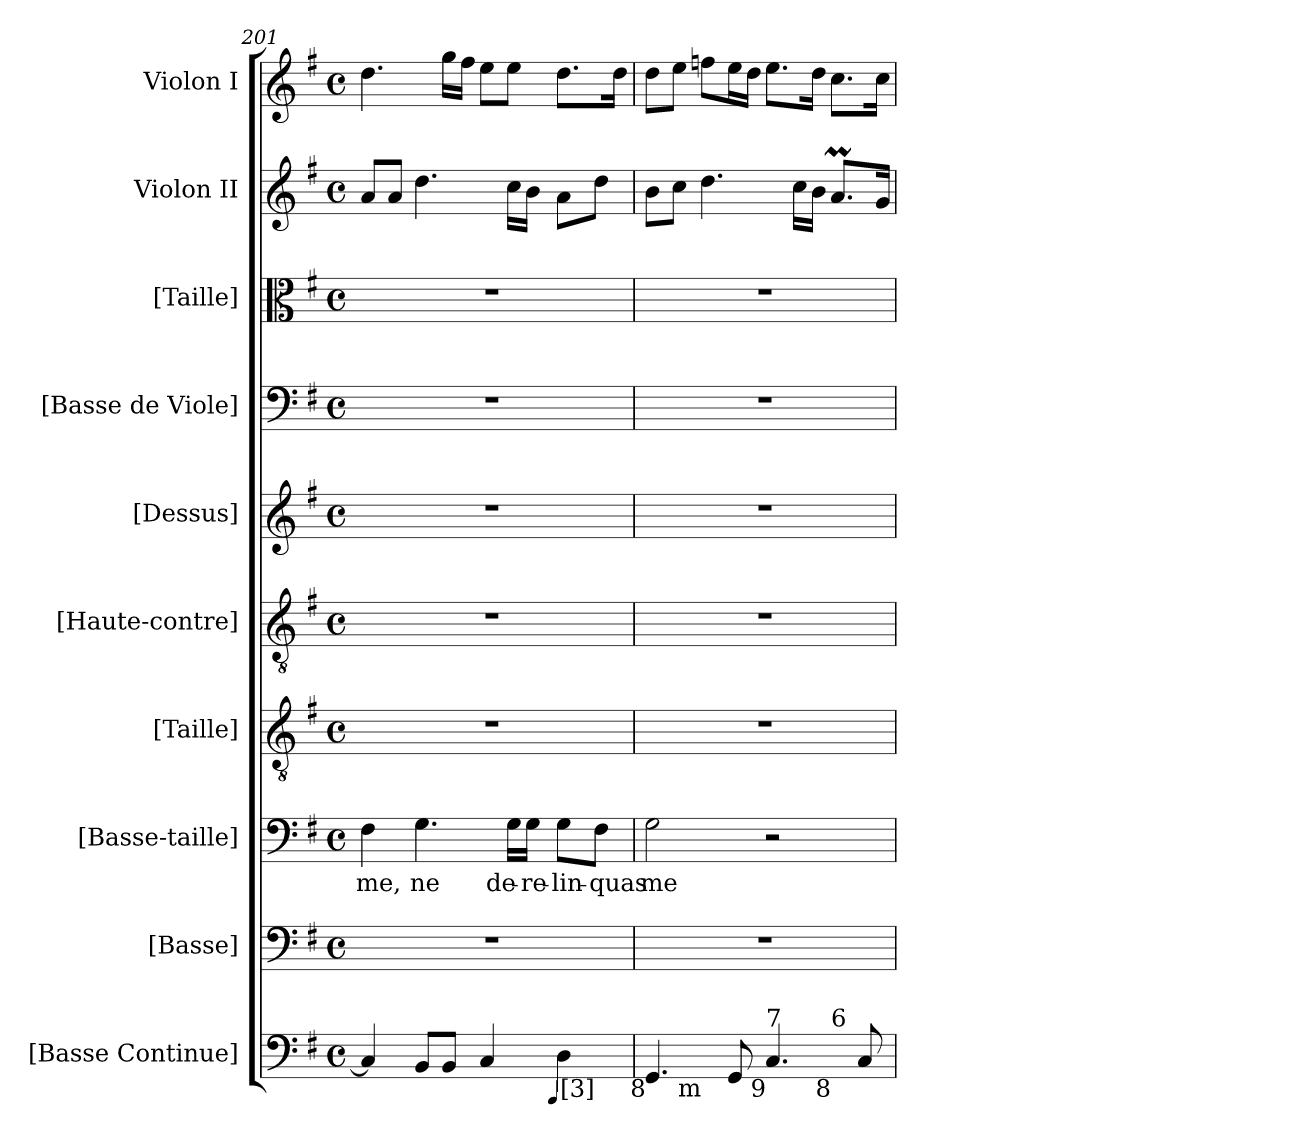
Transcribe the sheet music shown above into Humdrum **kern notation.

**kern	**kern	**kern	**text	**kern	**kern	**kern	**kern	**kern	**kern	**kern
*part10	*part9	*part8	*part8	*part7	*part6	*part5	*part4	*part3	*part2	*part1
*staff10	*staff9	*staff8	*staff8	*staff7	*staff6	*staff5	*staff4	*staff3	*staff2	*staff1
*I"[Basse Continue]	*I"[Basse]	*I"[Basse-taille]	*	*I"[Taille]	*I"[Haute-contre]	*I"[Dessus]	*I"[Basse de Viole]	*I"[Taille]	*I"Violon II	*I"Violon I
*I'B.c.	*I'B.	*I'B.t.	*	*I'T.	*I'H.C.	*I'D.	*	*	*I'Vln. II	*I'Vln. I
*clefF4	*clefF4	*clefF4	*	*clefGv2	*clefGv2	*clefG2	*clefF4	*clefC3	*clefG2	*clefG2
*	*	*	*	*ITrd7c12	*ITrd7c12	*	*	*	*	*
*k[f#]	*k[f#]	*k[f#]	*	*k[f#]	*k[f#]	*k[f#]	*k[f#]	*k[f#]	*k[f#]	*k[f#]
*G:	*G:	*G:	*	*G:	*G:	*G:	*G:	*G:	*G:	*G:
*M4/4	*M4/4	*M4/4	*	*M4/4	*M4/4	*M4/4	*M4/4	*M4/4	*M4/4	*M4/4
*met(c)	*met(c)	*met(c)	*	*met(c)	*met(c)	*met(c)	*met(c)	*met(c)	*met(c)	*met(c)
=201	=201	=201	=201	=201	=201	=201	=201	=201	=201	=201
!LO:TX:b:rj:t=F	!	!	!	!	!	!	!	!	!	!
!LO:TX:t=[2]	!	!	!	!	!	!	!	!	!	!
!	!	!	!LO:LY:b:color=#000000	!	!	!	!	!	!	!
*^	*	*	*	*	*	*	*	*	*	*
4Ci/]	2..ryy	1r	4F#i\	me,	1r	1r	1r	1r	1r	8ai/L	4.ddi\
.	.	.	.	.	.	.	.	.	.	8ai/J	.
!	!	!	!	!LO:LY:b:color=#000000	!	!	!	!	!	!	!
8BBi/L	.	.	4.Gi\	ne	.	.	.	.	.	4.ddi\	.
8BBi/J	.	.	.	.	.	.	.	.	.	.	16ggi\LL
.	.	.	.	.	.	.	.	.	.	.	16ff#i\JJ
4Ci/	.	.	.	.	.	.	.	.	.	.	8eei\L
!	!	!	!	!LO:LY:b:color=#000000	!	!	!	!	!	!	!
.	.	.	16Gi\LL	de-	.	.	.	.	.	16cci\LL	8eei\J
!	!	!	!	!LO:LY:b:color=#000000	!	!	!	!	!	!	!
.	.	.	16Gi\JJ	-re-	.	.	.	.	.	16bi\JJ	.
!LO:TX:b:rj:t=[4]	!	!	!	!	!	!	!	!	!	!	!
!	!	!	!	!LO:LY:b:color=#000000	!	!	!	!	!	!	!
4Di\	.	.	8Gi\L	-lin-	.	.	.	.	.	8ai\L	8.ddi\L
!	!LO:TX:b:rj:t=[3]	!	!	!	!	!	!	!	!	!	!
!	!	!	!	!LO:LY:b:color=#000000	!	!	!	!	!	!	!
.	8ryy	.	8F#i\J	-quas	.	.	.	.	.	8ddi\J	.
.	.	.	.	.	.	.	.	.	.	.	16ddi\Jk
*v	*v	*	*	*	*	*	*	*	*	*	*
=202	=202	=202	=202	=202	=202	=202	=202	=202	=202	=202
*^	*	*	*	*	*	*	*	*	*	*
!LO:TX:b:rj:t=8	!	!	!	!	!	!	!	!	!	!	!
!	!	!	!	!LO:LY:b:color=#000000	!	!	!	!	!	!	!
*	*^	*	*	*	*	*	*	*	*	*	*
4.GGi/	4ryy	2.ryy	1r	2Gi\	me	1r	1r	1r	1r	1r	8bi\L	8ddi\L
.	.	.	.	.	.	.	.	.	.	.	8cci\J	8eei\J
!	!LO:TX:b:rj:t=m	!	!	!	!	!	!	!	!	!	!	!
.	2.ryy	.	.	.	.	.	.	.	.	.	4.ddi\	8ffni\L
8GGi/	.	.	.	.	.	.	.	.	.	.	.	16eei\L
.	.	.	.	.	.	.	.	.	.	.	.	16ddi\JJ
!LO:TX:b:rj:t=9	!	!	!	!	!	!	!	!	!	!	!	!
!LO:TX:t=7	!	!	!	!	!	!	!	!	!	!	!	!
4.Ci/	.	.	.	2r	.	.	.	.	.	.	.	8.eei\L
.	.	.	.	.	.	.	.	.	.	.	16cci\LL	.
.	.	.	.	.	.	.	.	.	.	.	16bi\JJ	16ddi\Jk
!	!	!LO:TX:b:rj:t=8	!	!	!	!	!	!	!	!	!	!
!	!	!LO:TX:t=6	!	!	!	!	!	!	!	!	!	!
.	.	4ryy	.	.	.	.	.	.	.	.	8.aMi/L	8.cci\L
8Ci/	.	.	.	.	.	.	.	.	.	.	.	.
.	.	.	.	.	.	.	.	.	.	.	16gi/Jk	16cci\Jk
*v	*v	*v	*	*	*	*	*	*	*	*	*	*
=	=	=	=	=	=	=	=	=	=	=
*-	*-	*-	*-	*-	*-	*-	*-	*-	*-	*-
